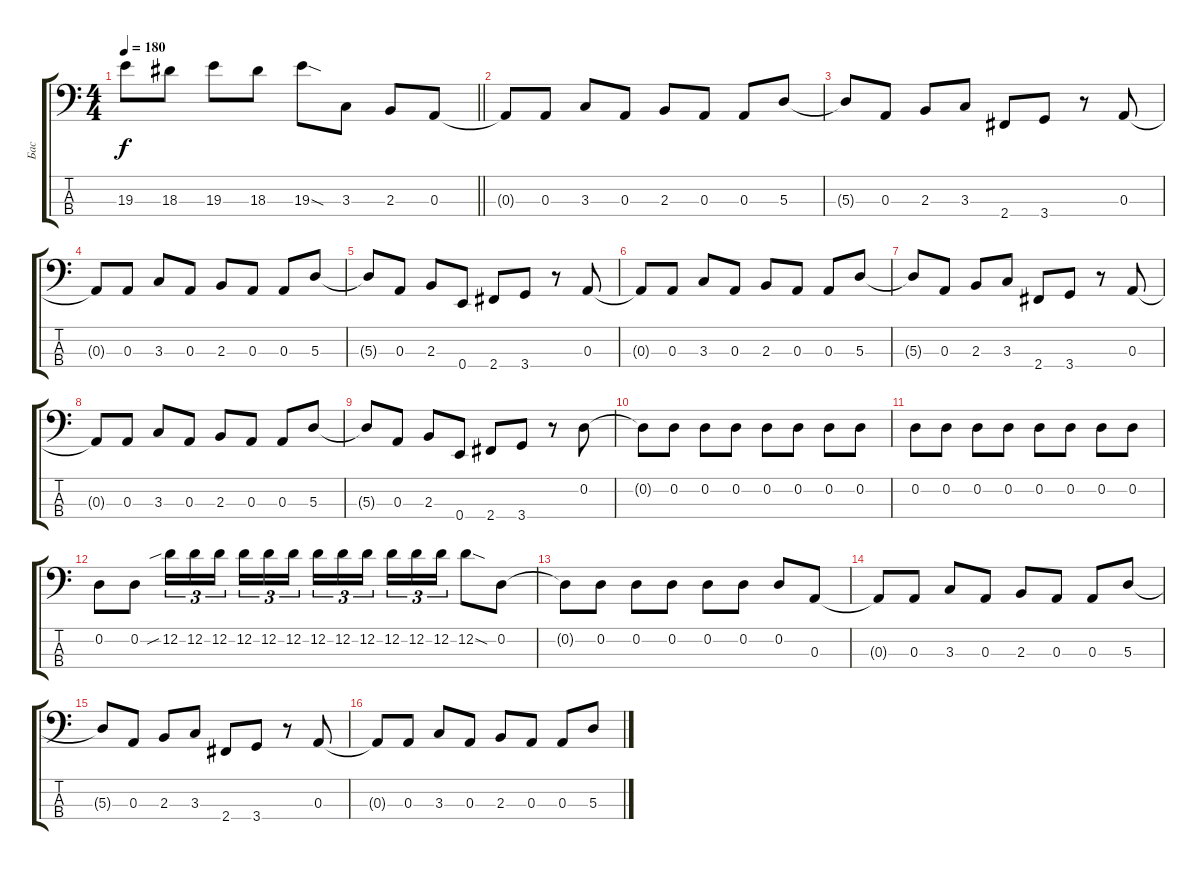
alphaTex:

\track ("Бас" "Бас") {instrument distortionguitar}
\staff {score tabs}
\tuning (G2 D2 A1 E1) {hide}
\ts (4 4)
\tempo 180
\clef f4
\barLineRight lightlight
\ks c
19.3.8{dy f} 18.3.8 19.3.8 18.3.8 19.3{sod}.8 3.3.8 2.3.8 0.3.8 |
0.3{t}.8 0.3.8 3.3.8 0.3.8 2.3.8 0.3.8 0.3.8 5.3.8 |
5.3{t}.8 0.3.8 2.3.8 3.3.8 2.4.8 3.4.8 r.8 0.3.8 |
0.3{t}.8 0.3.8 3.3.8 0.3.8 2.3.8 0.3.8 0.3.8 5.3.8 |
5.3{t}.8 0.3.8 2.3.8 0.4.8 2.4.8 3.4.8 r.8 0.3.8 |
0.3{t}.8 0.3.8 3.3.8 0.3.8 2.3.8 0.3.8 0.3.8 5.3.8 |
5.3{t}.8 0.3.8 2.3.8 3.3.8 2.4.8 3.4.8 r.8 0.3.8 |
0.3{t}.8 0.3.8 3.3.8 0.3.8 2.3.8 0.3.8 0.3.8 5.3.8 |
5.3{t}.8 0.3.8 2.3.8 0.4.8 2.4.8 3.4.8 r.8 0.2.8 |
0.2{t}.8 0.2.8 0.2.8 0.2.8 0.2.8 0.2.8 0.2.8 0.2.8 |
0.2.8 0.2.8 0.2.8 0.2.8 0.2.8 0.2.8 0.2.8 0.2.8 |
0.2.8 0.2.8 12.2{sib}.16{tu (3 2)} 12.2.16{tu (3 2)} 12.2.16{tu (3 2) beam splitsecondary} 12.2.16{tu (3 2)} 12.2.16{tu (3 2)} 12.2.16{tu (3 2)} 12.2.16{tu (3 2)} 12.2.16{tu (3 2)} 12.2.16{tu (3 2) beam splitsecondary} 12.2.16{tu (3 2)} 12.2.16{tu (3 2)} 12.2.16{tu (3 2)} 12.2{sod}.8 0.2.8 |
0.2{t}.8 0.2.8 0.2.8 0.2.8 0.2.8 0.2.8 0.2.8 0.3.8 |
0.3{t}.8 0.3.8 3.3.8 0.3.8 2.3.8 0.3.8 0.3.8 5.3.8 |
5.3{t}.8 0.3.8 2.3.8 3.3.8 2.4.8 3.4.8 r.8 0.3.8 |
0.3{t}.8 0.3.8 3.3.8 0.3.8 2.3.8 0.3.8 0.3.8 5.3.8
